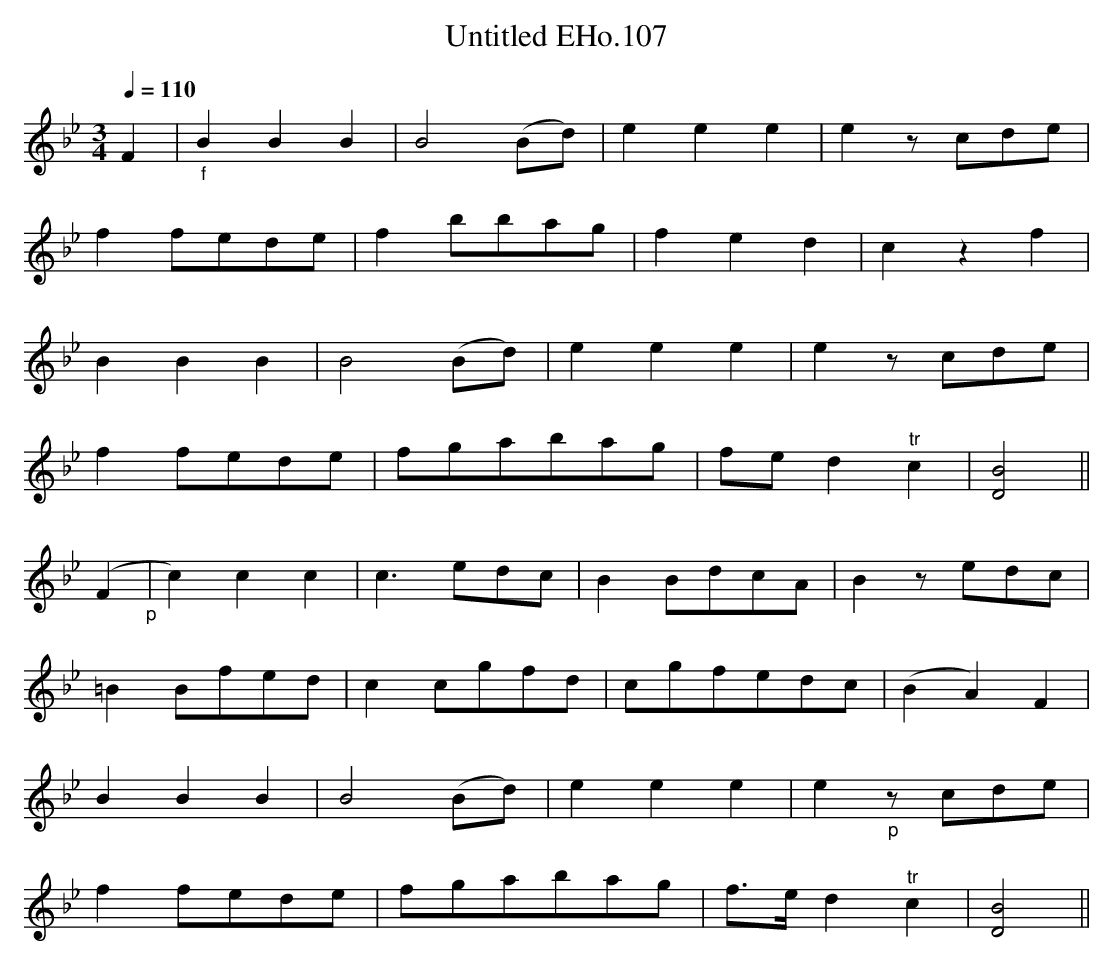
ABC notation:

X:1
T:Untitled EHo.107
M:3/4
L:1/4
Q:1/4=110
K:Bb
F|"_f"BBB|B2(B/d/)|eee|ez/c/d/e/|
ff/e/d/e/|fb/b/a/g/|fed|czf|
BBB|B2(B/d/)|eee|ez/c/d/e/|
ff/e/d/e/|f/g/a/b/a/g/|f/e/d"^tr"c|[B2D2]||
(F"_p"|c)cc|c>ed/c/|BB/d/c/A/|Bz/e/d/c/|
=BB/f/e/d/|cc/g/f/d/|c/g/f/e/d/c/|(BA)F|
BBB|B2(B/d/)|eee|e"_p"z/c/d/e/|
ff/e/d/e/|f/g/a/b/a/g/|f/>e/d"^tr"c|[B2D2]||
